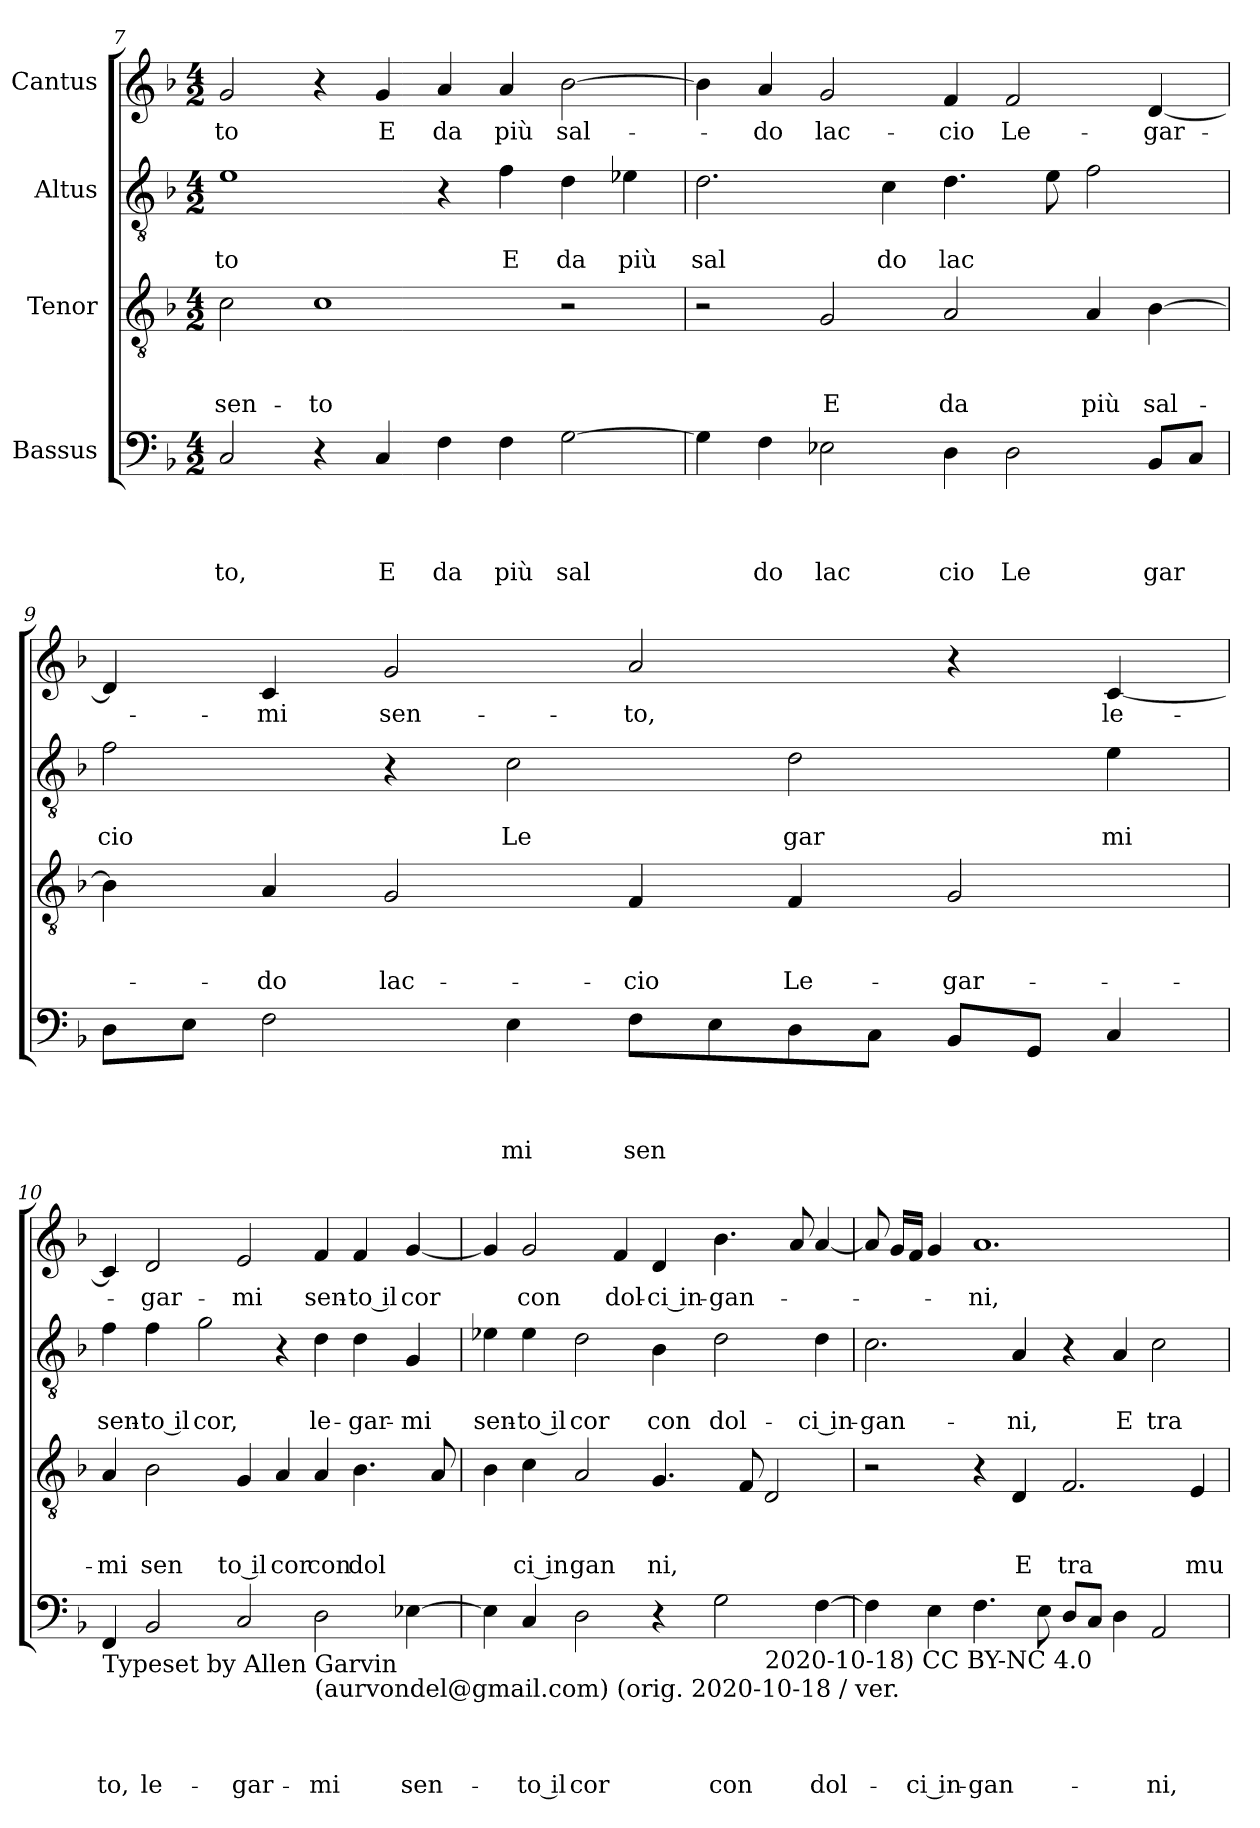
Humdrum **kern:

**kern	**text	**text	**text	**text	**kern	**text	**text	**text	**kern	**text	**text	**kern	**text
*part4	*part4	*part4	*part4	*part4	*part3	*part3	*part3	*part3	*part2	*part2	*part2	*part1	*part1
*staff4	*staff4	*staff4	*staff4	*staff4	*staff3	*staff3	*staff3	*staff3	*staff2	*staff2	*staff2	*staff1	*staff1
*I"Bassus	*	*	*	*	*I"Tenor	*	*	*	*I"Altus	*	*	*I"Cantus	*
!!LO:PB:g=z
*clefF4	*	*	*	*	*clefGv2	*	*	*	*clefGv2	*	*	*clefG2	*
*ITrd-3c-5	*	*	*	*	*	*	*	*	*ITrd-3c-5	*	*	*ITrd-3c-5	*
*k[b-e-]	*	*	*	*	*k[b-]	*	*	*	*k[b-e-]	*	*	*k[b-e-]	*
*B-:	*	*	*	*	*F:	*	*	*	*B-:	*	*	*B-:	*
*M4/2	*	*	*	*	*M4/2	*	*	*	*M4/2	*	*	*M4/2	*
=7	=7	=7	=7	=7	=7	=7	=7	=7	=7	=7	=7	=7	=7
!	!	!	!	!LO:LY:b	!	!	!	!LO:LY:b	!	!	!LO:LY:b	!	!LO:LY:b
2F/	.	.	.	to,	2c\	.	.	sen-	1a	.	to	2cc/	-to
!	!	!	!	!	!	!	!	!LO:LY:b	!	!	!	!	!
4r	.	.	.	.	1c	.	.	-to	.	.	.	4r	.
!	!	!	!	!LO:LY:b	!	!	!	!	!	!	!	!	!LO:LY:b
4F/	.	.	.	E	.	.	.	.	.	.	.	4cc/	E
!	!	!	!	!LO:LY:b	!	!	!	!	!	!	!	!	!LO:LY:b
4B-\	.	.	.	da	.	.	.	.	4r	.	.	4dd/	da
!	!	!	!	!LO:LY:b	!	!	!	!	!	!	!LO:LY:b	!	!LO:LY:b
4B-\	.	.	.	più	.	.	.	.	4b-\	.	E	4dd/	più
!	!	!	!	!LO:LY:b	!	!	!	!	!	!	!LO:LY:b	!	!LO:LY:b
[>2c\	.	.	.	sal	2r	.	.	.	4g\	.	da	[>2ee-\	sal-
!	!	!	!	!	!	!	!	!	!	!	!LO:LY:b	!	!
.	.	.	.	.	.	.	.	.	4a-X\	.	più	.	.
=8	=8	=8	=8	=8	=8	=8	=8	=8	=8	=8	=8	=8	=8
!	!	!	!	!	!	!	!	!	!	!	!LO:LY:b	!	!
4c\]	.	.	.	.	2r	.	.	.	2.g\	.	sal	4ee-\]	.
!	!	!	!	!LO:LY:b	!	!	!	!	!	!	!	!	!LO:LY:b
4B-\	.	.	.	do	.	.	.	.	.	.	.	4dd/	-do
!	!	!	!	!LO:LY:b	!	!	!	!LO:LY:b	!	!	!	!	!LO:LY:b
2A-X\	.	.	.	lac	2G/	.	.	E	.	.	.	2cc/	lac-
!	!	!	!	!	!	!	!	!	!	!	!LO:LY:b	!	!
.	.	.	.	.	.	.	.	.	4f\	.	do	.	.
!	!	!	!	!LO:LY:b	!	!	!	!LO:LY:b	!	!	!LO:LY:b	!	!LO:LY:b
4G\	.	.	.	cio	2A/	.	.	da	4.g\	.	lac	4b-/	-cio
!	!	!	!	!LO:LY:b	!	!	!	!	!	!	!	!	!LO:LY:b
2G\	.	.	.	Le	.	.	.	.	.	.	.	2b-/	Le-
.	.	.	.	.	.	.	.	.	8a\	.	.	.	.
!	!	!	!	!	!	!	!	!LO:LY:b	!	!	!	!	!
.	.	.	.	.	4A/	.	.	più	2b-\	.	.	.	.
!	!	!	!	!LO:LY:b	!	!	!	!LO:LY:b	!	!	!	!	!LO:LY:b
8E-/L	.	.	.	gar	[>4B-\	.	.	sal-	.	.	.	[<4g/	-gar-
8F/J	.	.	.	.	.	.	.	.	.	.	.	.	.
=9	=9	=9	=9	=9	=9	=9	=9	=9	=9	=9	=9	=9	=9
!	!	!	!	!	!	!	!	!	!	!	!LO:LY:b	!	!
8G\L	.	.	.	.	4B-\]	.	.	.	2b-\	.	cio	4g/]	.
8A\J	.	.	.	.	.	.	.	.	.	.	.	.	.
!	!	!	!	!	!	!	!	!LO:LY:b	!	!	!	!	!LO:LY:b
2B-\	.	.	.	.	4A/	.	.	-do	.	.	.	4f/	-mi
!	!	!	!	!	!	!	!	!LO:LY:b	!	!	!	!	!LO:LY:b
.	.	.	.	.	2G/	.	.	lac-	4r	.	.	2cc/	sen-
!	!	!	!	!LO:LY:b	!	!	!	!	!	!	!LO:LY:b	!	!
4A\	.	.	.	mi	.	.	.	.	2f\	.	Le	.	.
!	!	!	!	!LO:LY:b	!	!	!	!LO:LY:b	!	!	!	!	!LO:LY:b
8B-\L	.	.	.	sen	4F/	.	.	-cio	.	.	.	2dd/	-to,
8A\	.	.	.	.	.	.	.	.	.	.	.	.	.
!	!	!	!	!	!	!	!	!LO:LY:b	!	!	!LO:LY:b	!	!
8G\	.	.	.	.	4F/	.	.	Le-	2g\	.	gar	.	.
8F\J	.	.	.	.	.	.	.	.	.	.	.	.	.
!	!	!	!	!	!	!	!	!LO:LY:b	!	!	!	!	!
8E-/L	.	.	.	.	2G/	.	.	-gar-	.	.	.	4r	.
8C/J	.	.	.	.	.	.	.	.	.	.	.	.	.
!	!	!	!	!	!	!	!	!	!	!	!LO:LY:b	!	!LO:LY:b
4F/	.	.	.	.	.	.	.	.	4a\	.	mi	[>4f/	le-
!!LO:LB:g=z
=10	=10	=10	=10	=10	=10	=10	=10	=10	=10	=10	=10	=10	=10
!LO:TX:b:t=Typeset by Allen Garvin	!	!	!	!	!	!	!	!	!	!	!	!	!
!	!	!	!	!LO:LY:b	!	!	!	!LO:LY:b	!	!	!LO:LY:b	!	!
4BB-/	.	.	.	to,	4A/	.	.	-mi	4b-\	.	sen-	4f/]	.
!	!	!	!	!LO:LY:b	!	!	!	!LO:LY:b	!	!	!LO:LY:b:rj	!	!LO:LY:b
2E-/	.	.	.	le-	2B-\	.	.	sen	4b-\	.	-to il	2g/	-gar-
!	!	!	!	!	!	!	!	!	!	!	!LO:LY:b	!	!
.	.	.	.	.	.	.	.	.	2cc\	.	cor,	.	.
!	!	!	!	!LO:LY:b	!	!	!	!LO:LY:b:rj	!	!	!	!	!LO:LY:b
2F/	.	.	.	-gar-	4G/	.	.	to il	.	.	.	2a/	-mi
!	!	!	!	!	!	!	!	!LO:LY:b	!	!	!	!	!
.	.	.	.	.	4A/	.	.	cor	4r	.	.	.	.
!LO:TX:b:t=(aurvondel@gmail.com) (orig. 2020-10-18 / ver.	!	!	!	!	!	!	!	!	!	!	!	!	!
!	!	!	!	!LO:LY:b	!	!	!	!LO:LY:b	!	!	!LO:LY:b	!	!LO:LY:b
2G\	.	.	.	-mi	4A/	.	.	con	4g\	.	le-	4b-/	sen-
!	!	!	!	!	!	!	!	!LO:LY:b	!	!	!LO:LY:b	!	!LO:LY:b:rj
.	.	.	.	.	4.B-\	.	.	dol	4g\	.	-gar-	4b-/	-to il
!	!	!	!	!LO:LY:b	!	!	!	!	!	!	!LO:LY:b	!	!LO:LY:b
[>4A-X\	.	.	.	sen-	.	.	.	.	4c/	.	-mi	[<4cc/	cor
.	.	.	.	.	8A/	.	.	.	.	.	.	.	.
=11	=11	=11	=11	=11	=11	=11	=11	=11	=11	=11	=11	=11	=11
!	!	!	!	!	!	!	!	!	!	!	!LO:LY:b	!	!
*^	*	*	*	*	*	*	*	*	*	*	*	*	*
4A-\]	1.ryy	.	.	.	.	4B-\	.	.	.	4a-X\	.	sen-	4cc/]	.
!	!	!	!	!	!LO:LY:b:rj	!	!	!	!LO:LY:b:rj	!	!	!LO:LY:b:rj	!	!LO:LY:b
4F/	.	.	.	.	-to il	4c\	.	.	ci in	4a-\	.	-to il	2cc/	con
!	!	!	!	!	!LO:LY:b	!	!	!	!LO:LY:b	!	!	!LO:LY:b	!	!
2G\	.	.	.	.	cor	2A/	.	.	gan	2g\	.	cor	.	.
!	!	!	!	!	!	!	!	!	!	!	!	!	!	!LO:LY:b
.	.	.	.	.	.	.	.	.	.	.	.	.	4b-/	dol-
!	!	!	!	!	!	!	!	!	!LO:LY:b	!	!	!LO:LY:b	!	!LO:LY:b:rj
4r	.	.	.	.	.	4.G/	.	.	ni,	4e-\	.	con	4g/	-ci in-
!	!	!	!	!	!LO:LY:b	!	!	!	!	!	!	!LO:LY:b	!	!LO:LY:b
2c\	.	.	.	.	con	.	.	.	.	2g\	.	dol-	4.ee-\	-gan-
.	.	.	.	.	.	8F/	.	.	.	.	.	.	.	.
!	!LO:TX:b:t=2020-10-18) CC BY-NC 4.0	!	!	!	!	!	!	!	!	!	!	!	!	!
.	2ryy	.	.	.	.	2D/	.	.	.	.	.	.	.	.
.	.	.	.	.	.	.	.	.	.	.	.	.	8dd/	.
!	!	!	!	!	!LO:LY:b	!	!	!	!	!	!	!LO:LY:b:rj	!	!
[>4B-\	.	.	.	.	dol-	.	.	.	.	4g\	.	-ci in-	[<4dd/	.
=12	=12	=12	=12	=12	=12	=12	=12	=12	=12	=12	=12	=12	=12	=12
!	!	!	!	!	!	!	!	!	!	!	!	!LO:LY:b	!	!
*v	*v	*	*	*	*	*	*	*	*	*	*	*	*	*
4B-\]	.	.	.	.	2r	.	.	.	2.f\	.	-gan-	8dd/]	.
.	.	.	.	.	.	.	.	.	.	.	.	16cc/LL	.
.	.	.	.	.	.	.	.	.	.	.	.	16b-/JJ	.
!	!	!	!	!LO:LY:b:rj	!	!	!	!	!	!	!	!	!
4A\	.	.	.	-ci in-	.	.	.	.	.	.	.	4cc/	.
!	!	!	!	!LO:LY:b	!	!	!	!	!	!	!	!	!LO:LY:b
4.B-\	.	.	.	-gan-	4r	.	.	.	.	.	.	1.dd	-ni,
!	!	!	!	!	!	!	!	!LO:LY:b	!	!	!LO:LY:b	!	!
.	.	.	.	.	4D/	.	.	E	4d/	.	-ni,	.	.
8A\	.	.	.	.	.	.	.	.	.	.	.	.	.
!	!	!	!	!	!	!	!	!LO:LY:b	!	!	!	!	!
8G/L	.	.	.	.	2.F/	.	.	tra	4r	.	.	.	.
8F/J	.	.	.	.	.	.	.	.	.	.	.	.	.
!	!	!	!	!	!	!	!	!	!	!	!LO:LY:b	!	!
4G\	.	.	.	.	.	.	.	.	4d/	.	E	.	.
!	!	!	!	!LO:LY:b	!	!	!	!	!	!	!LO:LY:b	!	!
2D/	.	.	.	-ni,	.	.	.	.	2f\	.	tra-	.	.
!	!	!	!	!	!	!	!	!LO:LY:b	!	!	!	!	!
.	.	.	.	.	4E/	.	.	mu	.	.	.	.	.
=	=	=	=	=	=	=	=	=	=	=	=	=	=
*-	*-	*-	*-	*-	*-	*-	*-	*-	*-	*-	*-	*-	*-
